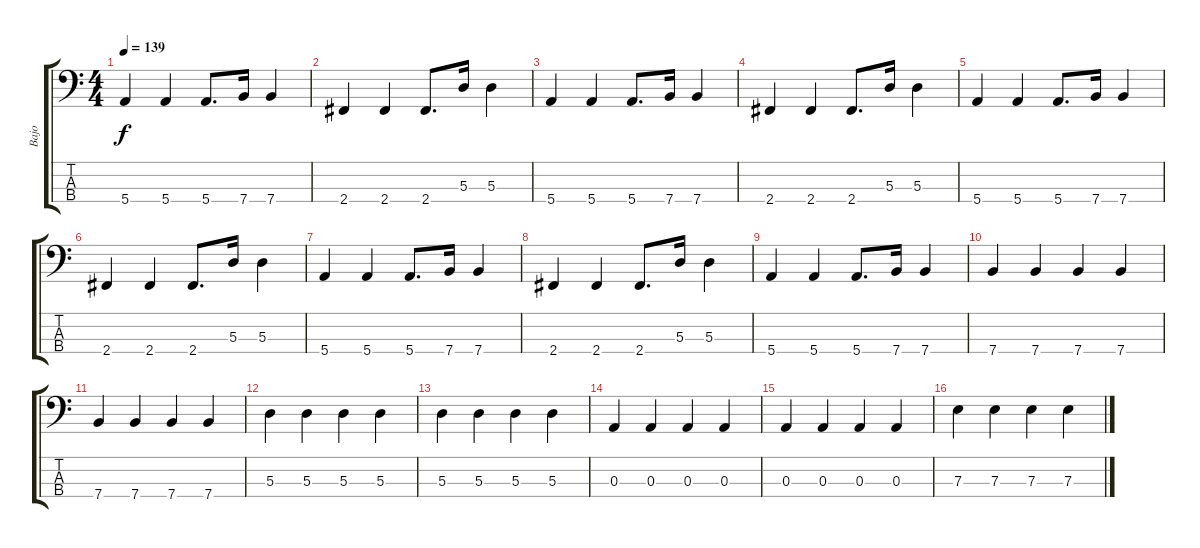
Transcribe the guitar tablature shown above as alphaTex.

\track ("Bajo" "Bajo") {instrument electricbasspick}
\staff {score tabs}
\tuning (G2 D2 A1 E1) {hide}
\ts (4 4)
\tempo 139
\clef f4
\ks c
5.4.4{dy f} 5.4.4 5.4.8{d} 7.4.16 7.4.4 |
2.4.4 2.4.4 2.4.8{d} 5.3.16 5.3.4 |
5.4.4 5.4.4 5.4.8{d} 7.4.16 7.4.4 |
2.4.4 2.4.4 2.4.8{d} 5.3.16 5.3.4 |
5.4.4 5.4.4 5.4.8{d} 7.4.16 7.4.4 |
2.4.4 2.4.4 2.4.8{d} 5.3.16 5.3.4 |
5.4.4 5.4.4 5.4.8{d} 7.4.16 7.4.4 |
2.4.4 2.4.4 2.4.8{d} 5.3.16 5.3.4 |
5.4.4 5.4.4 5.4.8{d} 7.4.16 7.4.4 |
7.4.4 7.4.4 7.4.4 7.4.4 |
7.4.4 7.4.4 7.4.4 7.4.4 |
5.3.4 5.3.4 5.3.4 5.3.4 |
5.3.4 5.3.4 5.3.4 5.3.4 |
0.3.4 0.3.4 0.3.4 0.3.4 |
0.3.4 0.3.4 0.3.4 0.3.4 |
7.3.4 7.3.4 7.3.4 7.3.4
